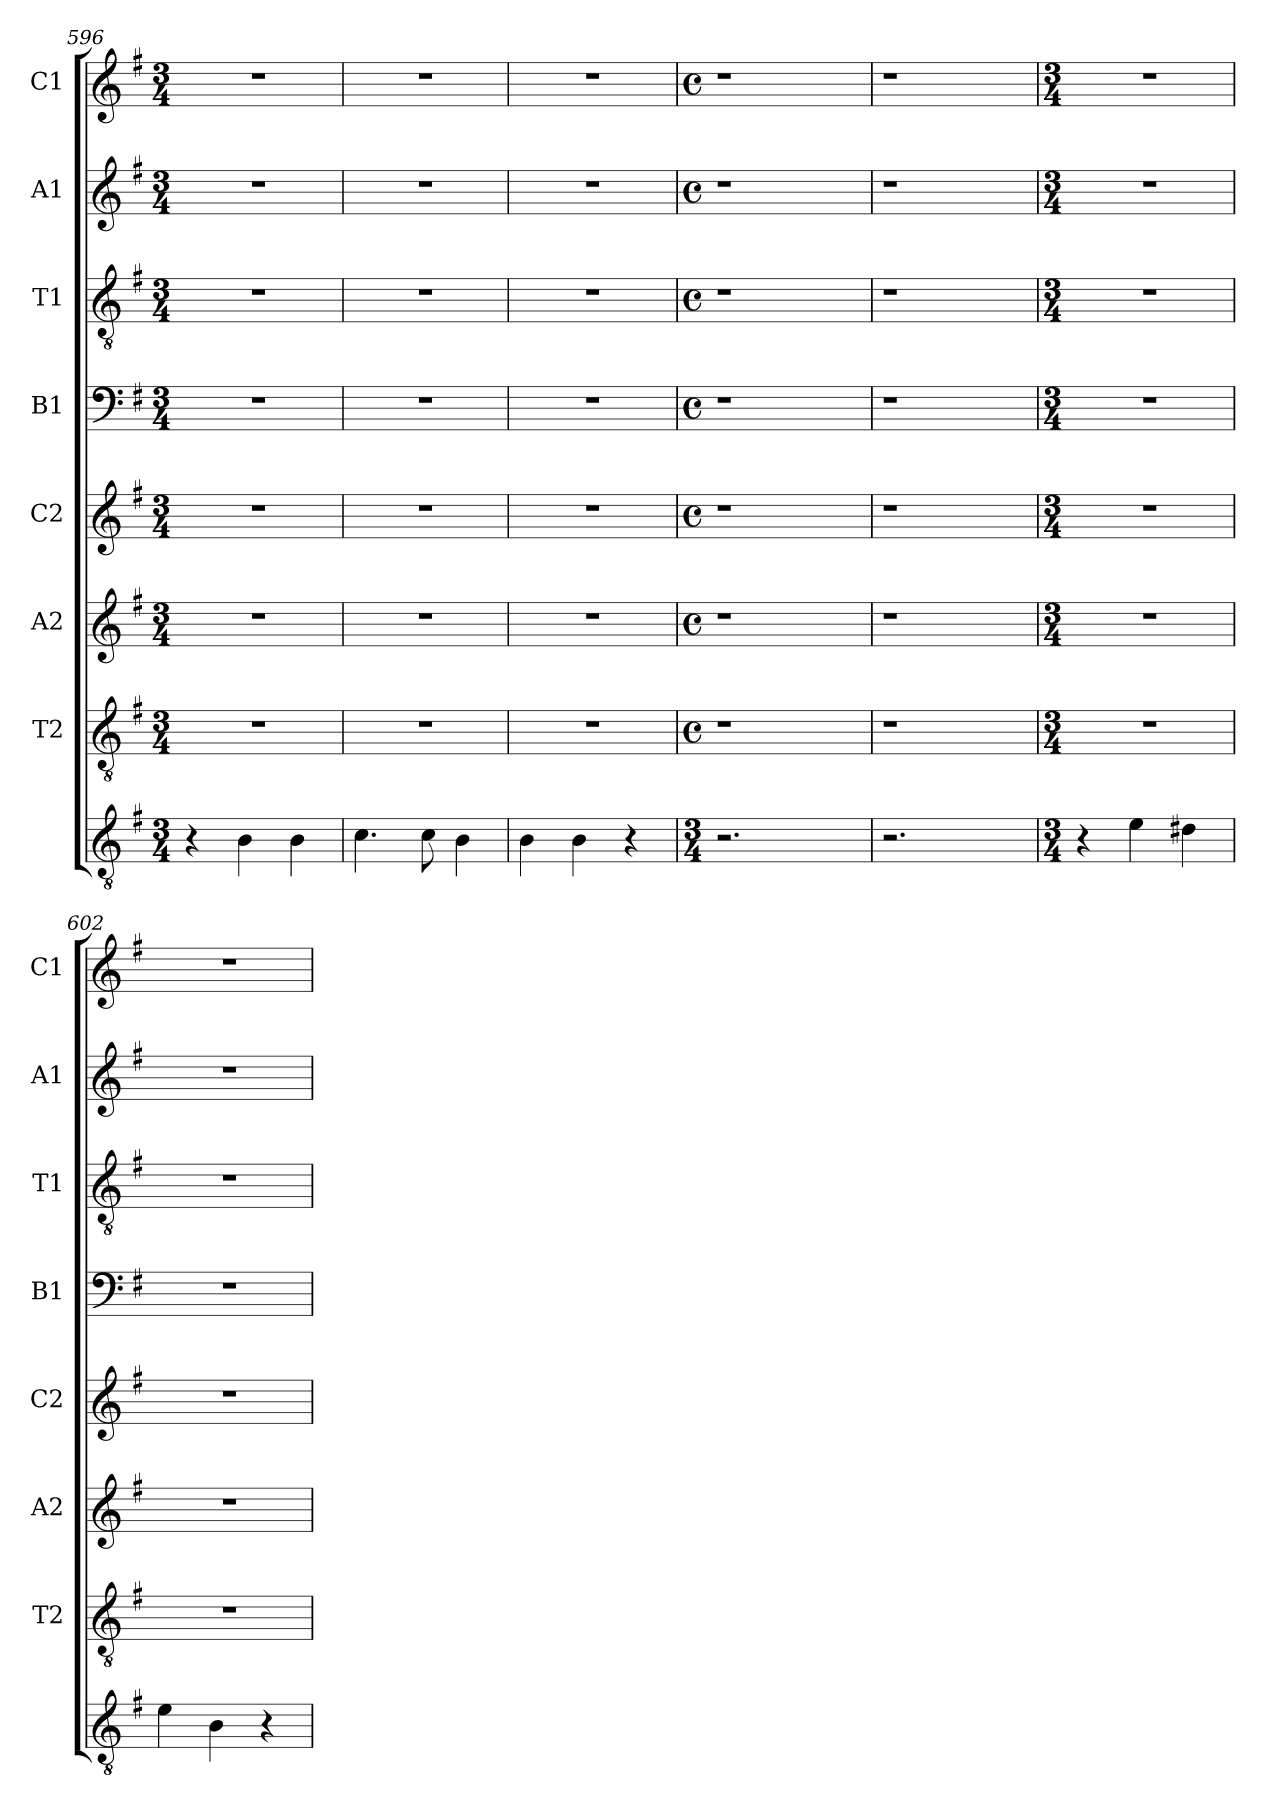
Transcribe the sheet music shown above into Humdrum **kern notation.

**kern	**kern	**kern	**kern	**kern	**kern	**kern	**kern
*part8	*part7	*part6	*part5	*part4	*part3	*part2	*part1
*staff8	*staff7	*staff6	*staff5	*staff4	*staff3	*staff2	*staff1
*	*I"T2	*I"A2	*I"C2	*I"B1	*I"T1	*I"A1	*I"C1
*	*I'T2	*I'A2	*I'C2	*I'B1	*I'T1	*I'A1	*I'C1
*clefGv2	*clefGv2	*clefG2	*clefG2	*clefF4	*clefGv2	*clefG2	*clefG2
*k[f#]	*k[f#]	*k[f#]	*k[f#]	*k[f#]	*k[f#]	*k[f#]	*k[f#]
*G:	*G:	*G:	*G:	*G:	*G:	*G:	*G:
*M3/4	*M3/4	*M3/4	*M3/4	*M3/4	*M3/4	*M3/4	*M3/4
=596	=596	=596	=596	=596	=596	=596	=596
4r	2.r	2.r	2.r	2.r	2.r	2.r	2.r
4B\	.	.	.	.	.	.	.
4B\	.	.	.	.	.	.	.
!!LO:LB:g=z
=597	=597	=597	=597	=597	=597	=597	=597
4.c\	2.r	2.r	2.r	2.r	2.r	2.r	2.r
8c\	.	.	.	.	.	.	.
4B\	.	.	.	.	.	.	.
=598	=598	=598	=598	=598	=598	=598	=598
4B\	2.r	2.r	2.r	2.r	2.r	2.r	2.r
4B\	.	.	.	.	.	.	.
4r	.	.	.	.	.	.	.
=599	=599	=599	=599	=599	=599	=599	=599
*M3/4	*M4/4	*M4/4	*M4/4	*M4/4	*M4/4	*M4/4	*M4/4
*	*met(c)	*met(c)	*met(c)	*met(c)	*met(c)	*met(c)	*met(c)
2.r	1r	1r	1r	1r	1r	1r	1r
4ryy	.	.	.	.	.	.	.
=600	=600	=600	=600	=600	=600	=600	=600
2.r	1r	1r	1r	1r	1r	1r	1r
4ryy	.	.	.	.	.	.	.
=601	=601	=601	=601	=601	=601	=601	=601
*M3/4	*M3/4	*M3/4	*M3/4	*M3/4	*M3/4	*M3/4	*M3/4
4r	2.r	2.r	2.r	2.r	2.r	2.r	2.r
4e\	.	.	.	.	.	.	.
4d#X\	.	.	.	.	.	.	.
=602	=602	=602	=602	=602	=602	=602	=602
4e\	2.r	2.r	2.r	2.r	2.r	2.r	2.r
4B\	.	.	.	.	.	.	.
4r	.	.	.	.	.	.	.
=	=	=	=	=	=	=	=
*-	*-	*-	*-	*-	*-	*-	*-
